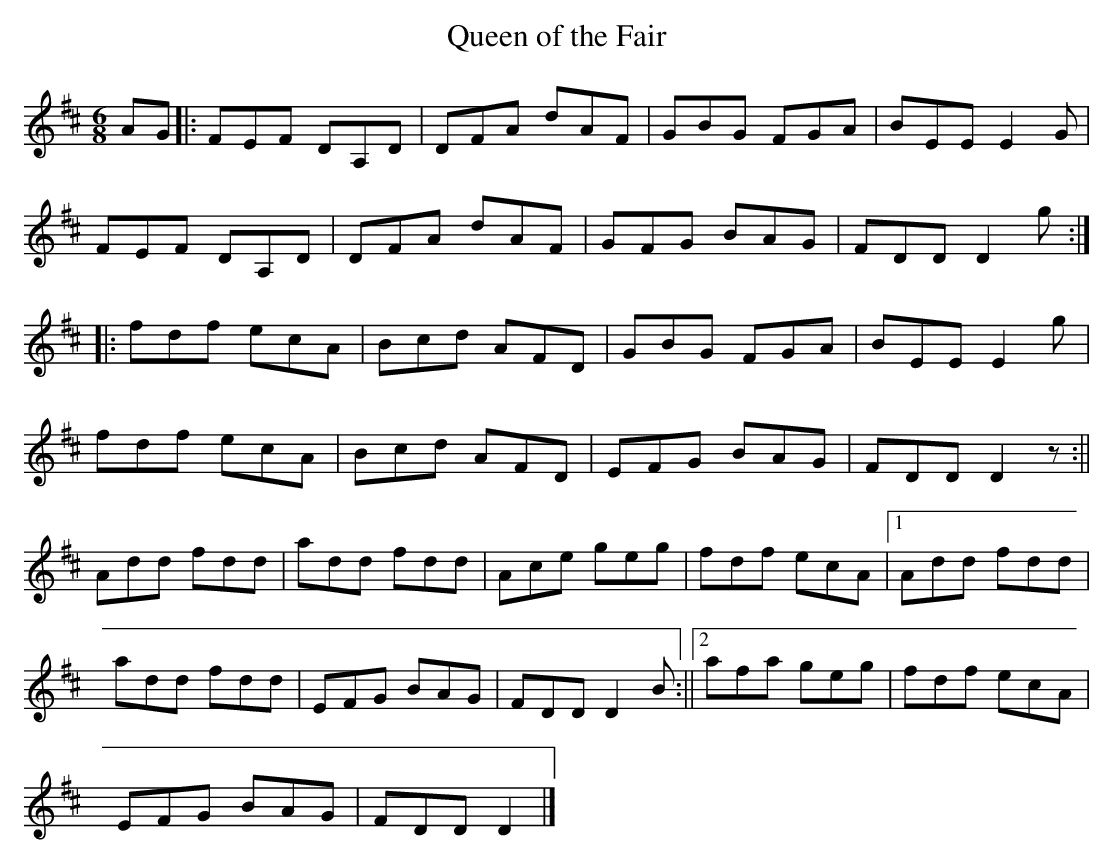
X:1
T:Queen of the Fair
M:6/8
L:1/8
K:D
AG|:FEF DA,D|DFA dAF|GBG FGA|BEE E2G|
FEF DA,D|DFA dAF|GFG BAG|FDD D2g:|
|:fdf ecA|Bcd AFD|GBG FGA|BEE E2g|
fdf ecA|Bcd AFD|EFG BAG|FDD D2z:||
Add fdd|add fdd|Ace geg|fdf ecA|1 Add fdd|
add fdd|EFG BAG|FDD D2B:||2 afa geg|fdf ecA|
EFG BAG|FDD D2|]
